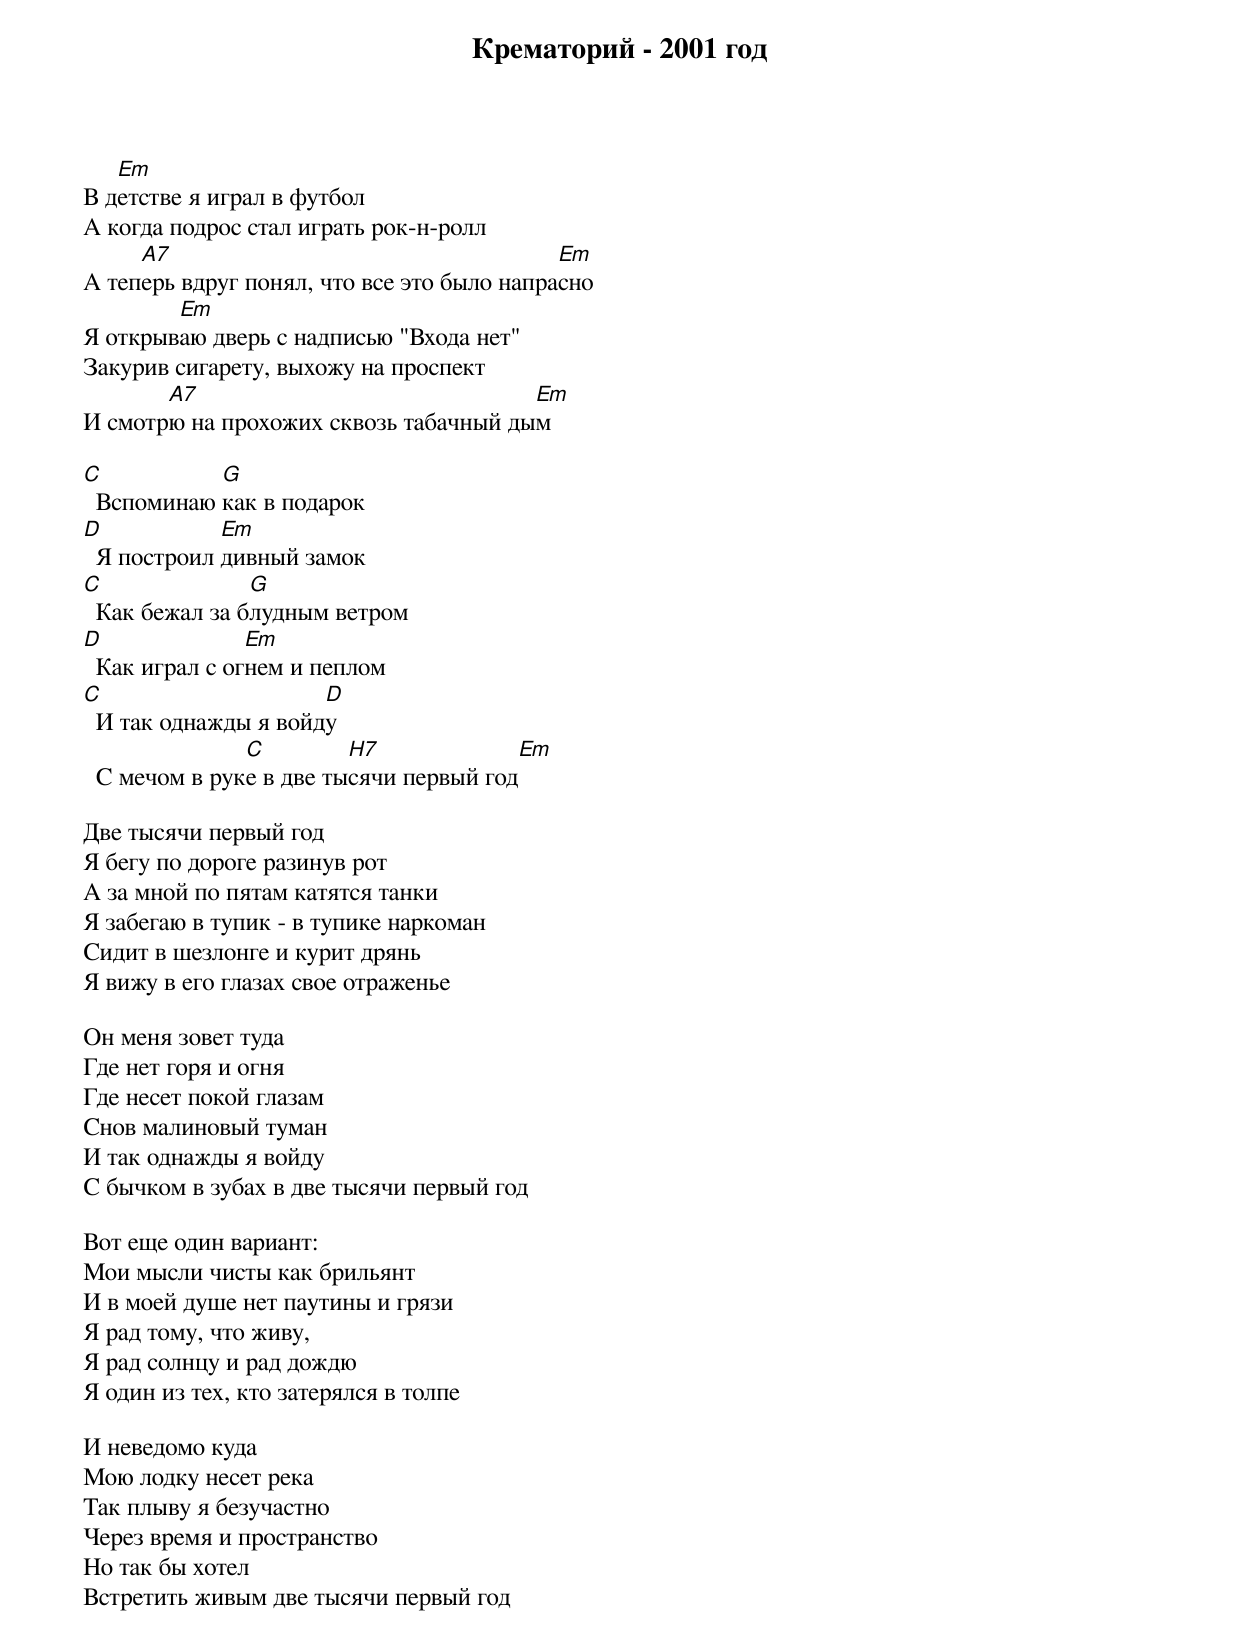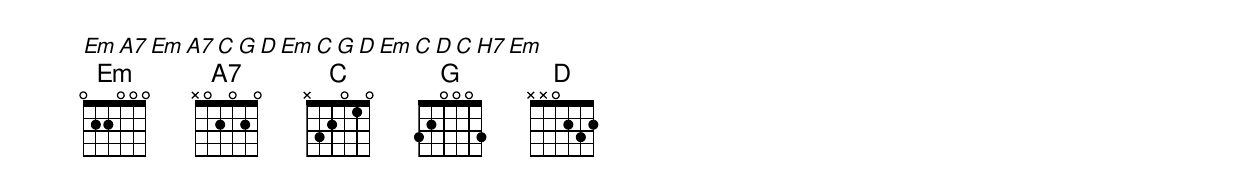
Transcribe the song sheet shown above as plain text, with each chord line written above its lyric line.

Крематорий - 2001 год

   Em
В детстве я играл в футбол
А когда подрос стал играть рок-н-ролл
     A7                                     Em
А теперь вдруг понял, что все это было напрасно
        Em
Я открываю дверь с надписью "Входа нет"
Закурив сигарету, выхожу на проспект
       A7                              Em
И смотрю на прохожих сквозь табачный дым

C           G
  Вспоминаю как в подарок
D            Em
  Я построил дивный замок
C               G
  Как бежал за блудным ветром
D               Em
  Как играл с огнем и пеплом
C                     D
  И так однажды я войду
               C         Н7             Em
  С мечом в руке в две тысячи первый год

Две тысячи первый год
Я бегу по дороге разинув рот
А за мной по пятам катятся танки
Я забегаю в тупик - в тупике наркоман
Сидит в шезлонге и курит дрянь
Я вижу в его глазах свое отраженье

Он меня зовет туда
Где нет горя и огня
Где несет покой глазам
Снов малиновый туман
И так однажды я войду
С бычком в зубах в две тысячи первый год

Вот еще один вариант:
Мои мысли чисты как брильянт
И в моей душе нет паутины и грязи
Я рад тому, что живу,
Я рад солнцу и рад дождю
Я один из тех, кто затерялся в толпе

И неведомо куда
Мою лодку несет река
Так плыву я безучастно
Через время и пространство
Но так бы хотел
Встретить живым две тысячи первый год

Em A7 Em A7 C G D Em C G D Em C D C Н7 Em
